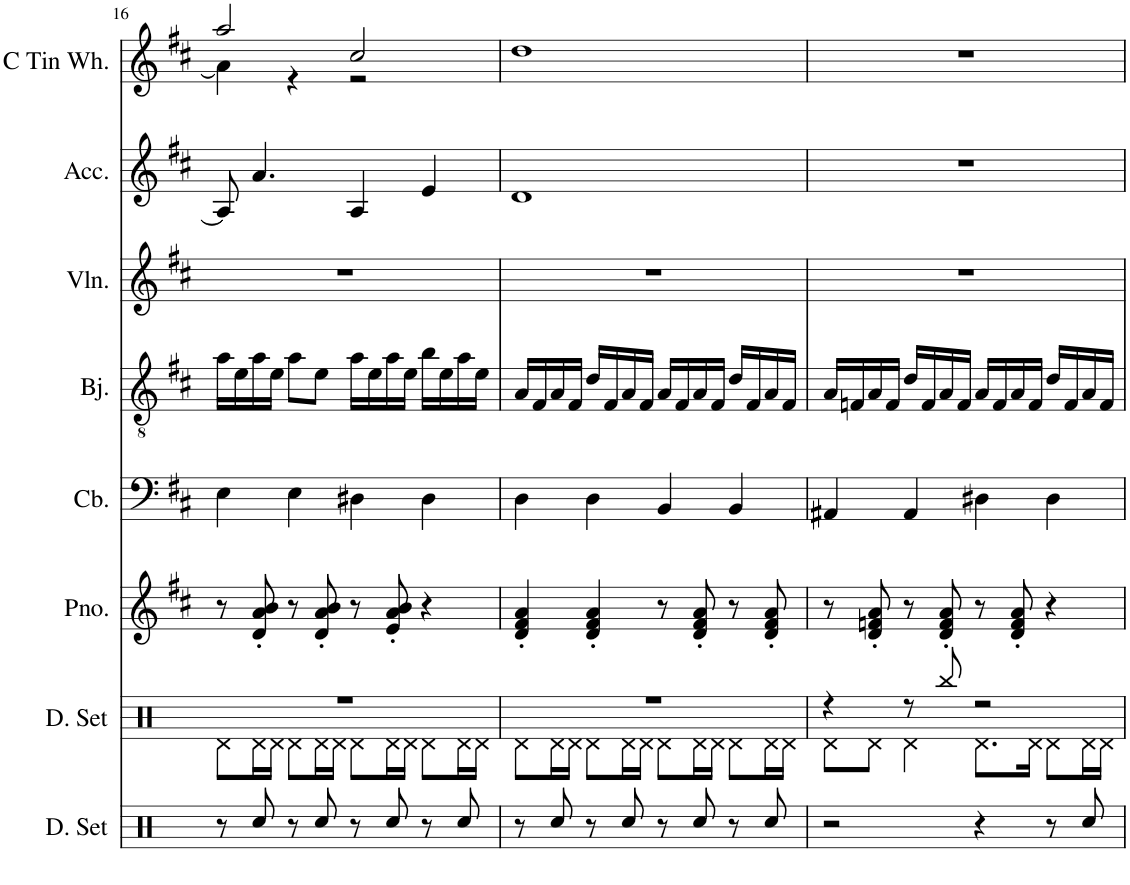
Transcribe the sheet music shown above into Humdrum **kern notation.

**kern	**kern	**kern	**kern	**kern	**kern	**kern	**kern
*part8	*part7	*part6	*part5	*part4	*part3	*part2	*part1
*staff8	*staff7	*staff6	*staff5	*staff4	*staff3	*staff2	*staff1
*I"Drumset, &quot;Slider&quot;	*I"Drumset, Super Mario 64	*I"Piano, Piano [Harmony]	*I"Contrabass, AcouBass	*I"Banjo, Psychedelic Banjo	*I"Violin, Viola	*I"Accordion, Accordion	*I"C Tin Whistle, Whistle
*I'D. Set	*I'D. Set	*I'Pno.	*I'Cb.	*I'Bj.	*I'Vln.	*I'Acc.	*I'C Tin Wh.
!!LO:PB:g=z
*clefX	*clefX	*clefG2	*clefF4	*clefGv2	*clefG2	*clefG2	*clefG2
*	*	*	*Trd7c12	*Trd7c12	*	*	*Trd1c2
*k[]	*k[]	*k[f#c#]	*k[f#c#]	*k[f#c#]	*k[f#c#]	*k[f#c#]	*k[f#c#]
*M4/4	*M4/4	*M4/4	*M4/4	*M4/4	*M4/4	*M4/4	*M4/4
=16	=16	=16	=16	=16	=16	=16	=16
*	*^	*	*	*	*	*	*^
8r	1r	8Rd\L	8r	4E\	16a\LL	1r	8A/]	2aa/	4a\]
.	.	.	.	.	16e\	.	.	.	.
8Rcc/	.	16Rd\L	8d/' 8a/' 8b/'	.	16a\	.	4.a/	.	.
.	.	16Rd\JJ	.	.	16e\JJ	.	.	.	.
8r	.	8Rd\L	8r	4E\	8a\L	.	.	.	4r
8Rcc/	.	16Rd\L	8d/' 8a/' 8b/'	.	8e\J	.	.	.	.
.	.	16Rd\JJ	.	.	.	.	.	.	.
8r	.	8Rd\L	8r	4D#X\	16a\LL	.	4A/	2cc#/	2r
.	.	.	.	.	16e\	.	.	.	.
8Rcc/	.	16Rd\L	8e/' 8a/' 8b/'	.	16a\	.	.	.	.
.	.	16Rd\JJ	.	.	16e\JJ	.	.	.	.
8r	.	8Rd\L	4r	4D#\	16b\LL	.	4e/	.	.
.	.	.	.	.	16e\	.	.	.	.
8Rcc/	.	16Rd\L	.	.	16a\	.	.	.	.
.	.	16Rd\JJ	.	.	16e\JJ	.	.	.	.
*	*	*	*	*	*	*	*	*v	*v
=17	=17	=17	=17	=17	=17	=17	=17	=17
8r	1r	8Rd\L	4d/' 4f#/' 4a/'	4D\	16A/LL	1r	1d	1dd
.	.	.	.	.	16F#/	.	.	.
8Rcc/	.	16Rd\L	.	.	16A/	.	.	.
.	.	16Rd\JJ	.	.	16F#/JJ	.	.	.
8r	.	8Rd\L	4d/' 4f#/' 4a/'	4D\	16d/LL	.	.	.
.	.	.	.	.	16F#/	.	.	.
8Rcc/	.	16Rd\L	.	.	16A/	.	.	.
.	.	16Rd\JJ	.	.	16F#/JJ	.	.	.
8r	.	8Rd\L	8r	4BB/	16A/LL	.	.	.
.	.	.	.	.	16F#/	.	.	.
8Rcc/	.	16Rd\L	8d/' 8f#/' 8a/'	.	16A/	.	.	.
.	.	16Rd\JJ	.	.	16F#/JJ	.	.	.
8r	.	8Rd\L	8r	4BB/	16d/LL	.	.	.
.	.	.	.	.	16F#/	.	.	.
8Rcc/	.	16Rd\L	8d/' 8f#/' 8a/'	.	16A/	.	.	.
.	.	16Rd\JJ	.	.	16F#/JJ	.	.	.
=18	=18	=18	=18	=18	=18	=18	=18	=18
2r	4r	8Rd\L	8r	4AA#X/	16A/LL	1r	1r	1r
.	.	.	.	.	16Fn/	.	.	.
.	.	8Rd\J	8d/' 8fn/' 8a/'	.	16A/	.	.	.
.	.	.	.	.	16F/JJ	.	.	.
.	8r	4Rd\	8r	4AA#/	16d/LL	.	.	.
.	.	.	.	.	16F/	.	.	.
.	8Rbb/	.	8d/' 8f/' 8a/'	.	16A/	.	.	.
.	.	.	.	.	16F/JJ	.	.	.
4r	2r	8.Rd\L	8r	4D#X\	16A/LL	.	.	.
.	.	.	.	.	16F/	.	.	.
.	.	.	8d/' 8f/' 8a/'	.	16A/	.	.	.
.	.	16Rd\Jk	.	.	16F/JJ	.	.	.
8r	.	8Rd\L	4r	4D#\	16d/LL	.	.	.
.	.	.	.	.	16F/	.	.	.
8Rcc/	.	16Rd\L	.	.	16A/	.	.	.
.	.	16Rd\JJ	.	.	16F/JJ	.	.	.
*	*v	*v	*	*	*	*	*	*
=	=	=	=	=	=	=	=
*-	*-	*-	*-	*-	*-	*-	*-
